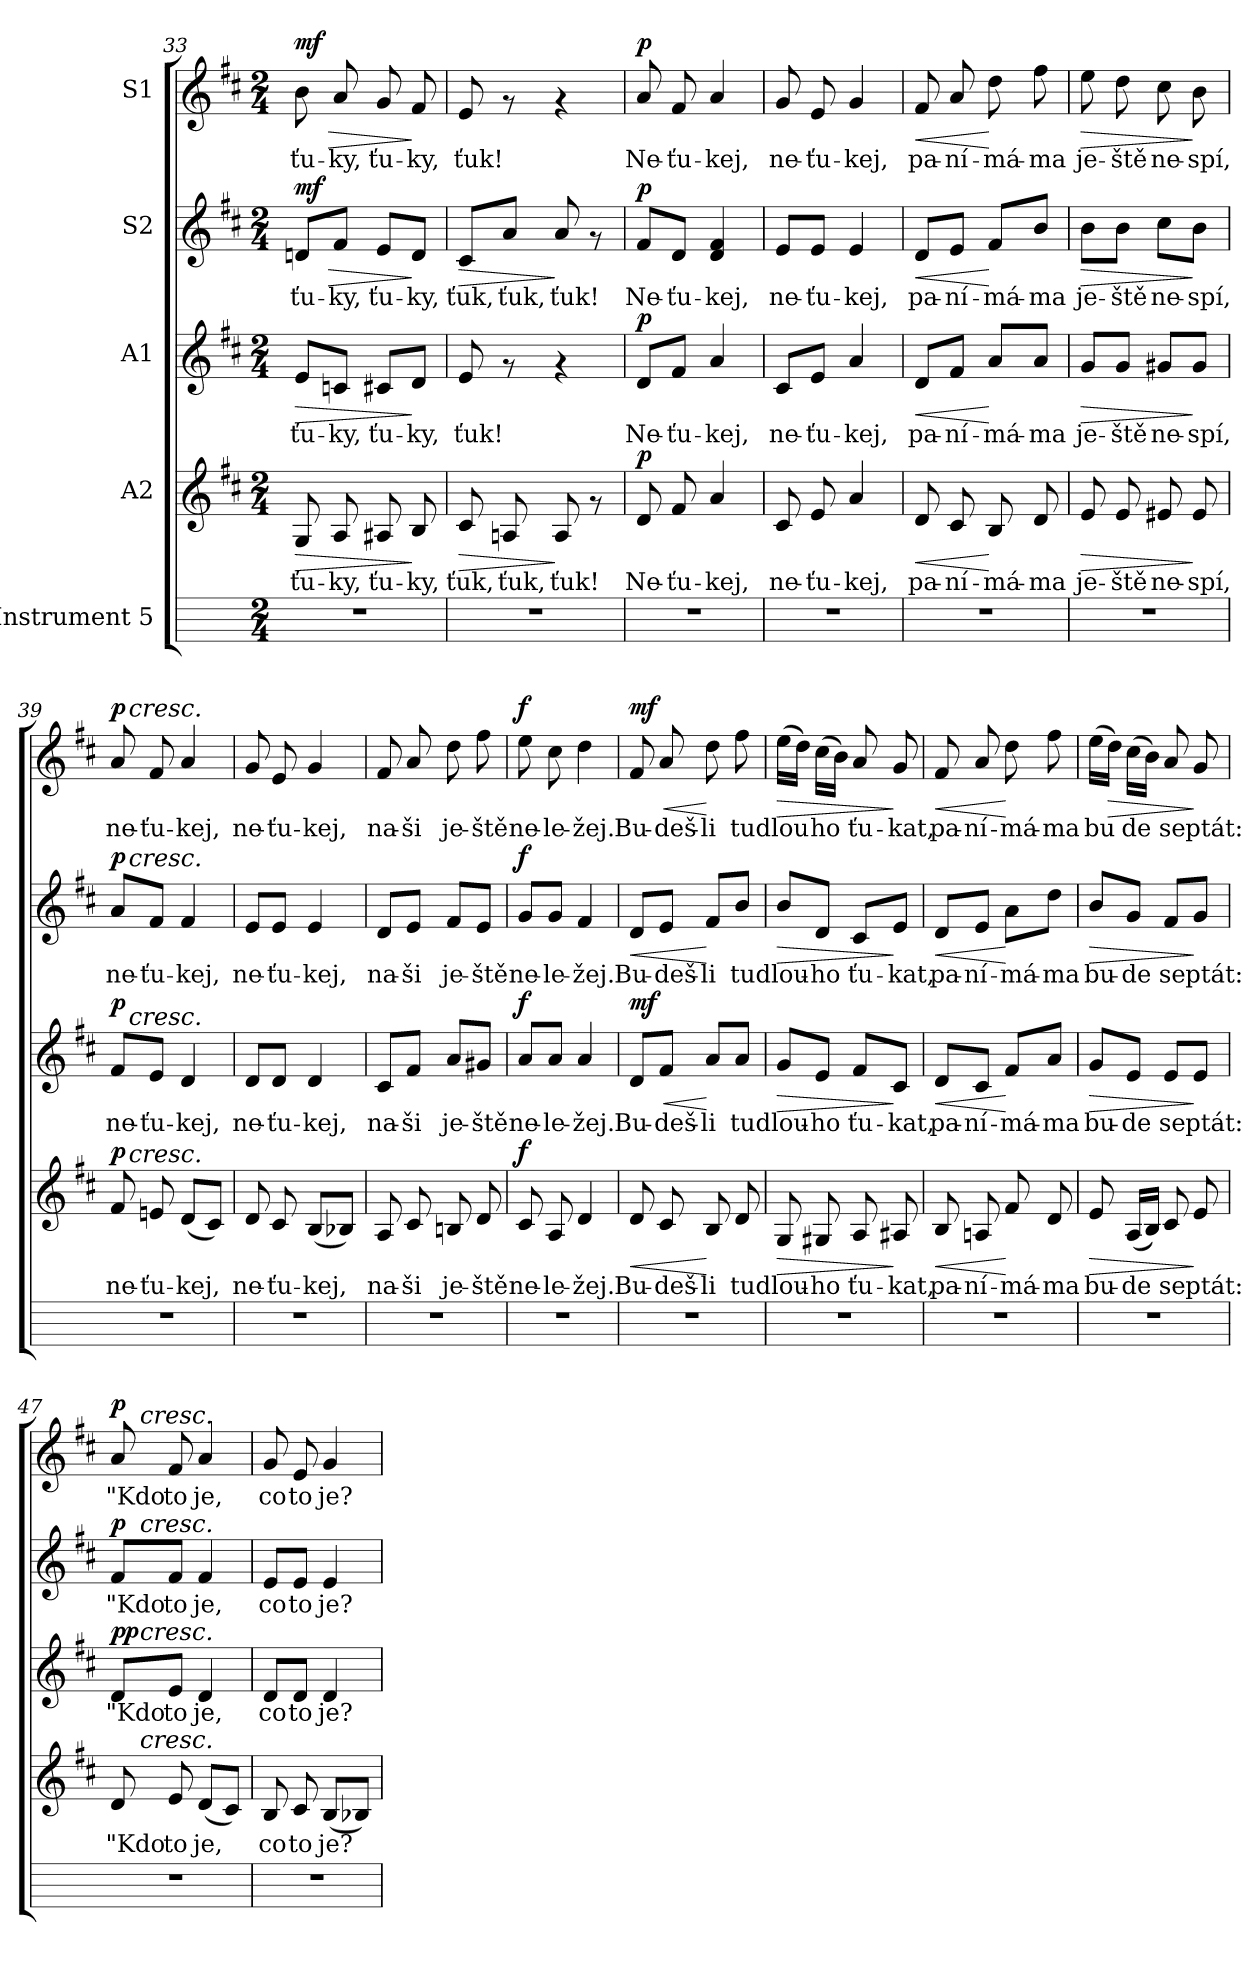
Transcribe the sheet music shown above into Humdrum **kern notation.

**kern	**kern	**text	**dynam	**kern	**text	**dynam	**kern	**text	**dynam	**kern	**text	**dynam
*part5	*part4	*part4	*part4	*part3	*part3	*part3	*part2	*part2	*part2	*part1	*part1	*part1
*staff5	*staff4	*staff4	*staff4	*staff3	*staff3	*staff3	*staff2	*staff2	*staff2	*staff1	*staff1	*staff1
*I"Instrument 5	*I"A2	*	*	*I"A1	*	*	*I"S2	*	*	*I"S1	*	*
*	*clefG2	*	*	*clefG2	*	*	*clefG2	*	*	*clefG2	*	*
*k[]	*k[f#c#]	*	*	*k[f#c#]	*	*	*k[f#c#]	*	*	*k[f#c#]	*	*
*C:	*D:	*	*	*D:	*	*	*D:	*	*	*D:	*	*
*M2/4	*M2/4	*	*	*M2/4	*	*	*M2/4	*	*	*M2/4	*	*
=33	=33	=33	=33	=33	=33	=33	=33	=33	=33	=33	=33	=33
!	!	!LO:LY:b:cj	!LO:HP:b	!	!LO:LY:b:cj	!LO:HP:b	!	!LO:LY:b:cj	!LO:HP:b	!	!LO:LY:b:cj	!LO:HP:b
!	!	!	!	!	!	!LO:DY:n=1:a	!	!	!	!	!	!
!	!	!	!	!	!	!LO:DY:n=2:b	!	!	!LO:DY:n=1:a	!	!	!LO:DY:n=1:a
2r	8G/	ťu-	>	8e/L	ťu-	> mf mf	8dn/L	ťu-	> mf	8b\	ťu-	> mf
!	!	!LO:LY:b:cj	!	!	!LO:LY:b:cj	!	!	!LO:LY:b:cj	!	!	!LO:LY:b:cj	!
.	8A/	-ky,	.	8cn/J	-ky,	.	8f#/J	-ky,	.	8a/	-ky,	.
!	!	!LO:LY:b:cj	!	!	!LO:LY:b:cj	!	!	!LO:LY:b:cj	!	!	!LO:LY:b:cj	!
.	8A#X/	ťu-	.	8c#X/L	ťu-	.	8e/L	ťu-	.	8g/	ťu-	.
!	!	!LO:LY:b:cj	!	!	!LO:LY:b:cj	!	!	!LO:LY:b:cj	!	!	!LO:LY:b:cj	!
.	8B/	-ky,	]	8d/J	-ky,	]	8d/J	-ky,	]	8f#/	-ky,	]
=34	=34	=34	=34	=34	=34	=34	=34	=34	=34	=34	=34	=34
!	!	!LO:LY:b:cj	!LO:HP:b	!	!LO:LY:b:cj	!	!	!LO:LY:b:cj	!LO:HP:b	!	!LO:LY:b:cj	!
2r	8c#/	ťuk,	>	8e/	ťuk!	.	8c#/L	ťuk,	>	8e/	ťuk!	.
!	!	!LO:LY:b:cj	!	!	!	!	!	!LO:LY:b:cj	!	!	!	!
.	8An/	ťuk,	.	8rf	.	.	8a/J	ťuk,	.	8rf	.	.
!	!	!LO:LY:b:cj	!	!	!	!	!	!LO:LY:b:cj	!	!	!	!
.	8A/	ťuk!	]	4rf	.	.	8a/	ťuk!	]	4rf	.	.
.	8rf	.	.	.	.	.	8rf	.	.	.	.	.
=35	=35	=35	=35	=35	=35	=35	=35	=35	=35	=35	=35	=35
!	!	!LO:LY:b:cj	!LO:DY:a	!	!LO:LY:b:cj	!LO:DY:a	!	!LO:LY:b:cj	!LO:DY:a	!	!LO:LY:b:cj	!LO:DY:a
2r	8d/	Ne-	p	8d/L	Ne-	p	8f#/L	Ne-	p	8a/	Ne-	p
!	!	!LO:LY:b:cj	!	!	!LO:LY:b:cj	!	!	!LO:LY:b:cj	!	!	!LO:LY:b:cj	!
.	8f#/	-ťu-	.	8f#/J	-ťu-	.	8d/J	-ťu-	.	8f#/	-ťu-	.
!	!	!LO:LY:b:cj	!	!	!LO:LY:b:cj	!	!	!LO:LY:b:cj	!	!	!LO:LY:b:cj	!
.	4a/	-kej,	.	4a/	-kej,	.	4f#/ 4d/	-kej,	.	4a/	-kej,	.
!!LO:PB:g=z
=36	=36	=36	=36	=36	=36	=36	=36	=36	=36	=36	=36	=36
!	!	!LO:LY:b:cj	!	!	!LO:LY:b:cj	!	!	!LO:LY:b:cj	!	!	!LO:LY:b:cj	!
2r	8c#/	ne-	.	8c#/L	ne-	.	8e/L	ne-	.	8g/	ne-	.
!	!	!LO:LY:b:cj	!	!	!LO:LY:b:cj	!	!	!LO:LY:b:cj	!	!	!LO:LY:b:cj	!
.	8e/	-ťu-	.	8e/J	-ťu-	.	8e/J	-ťu-	.	8e/	-ťu-	.
!	!	!LO:LY:b:cj	!	!	!LO:LY:b:cj	!	!	!LO:LY:b:cj	!	!	!LO:LY:b:cj	!
.	4a/	-kej,	.	4a/	-kej,	.	4e/	-kej,	.	4g/	-kej,	.
=37	=37	=37	=37	=37	=37	=37	=37	=37	=37	=37	=37	=37
!	!	!LO:LY:b:cj	!LO:HP:b	!	!LO:LY:b:cj	!LO:HP:b	!	!LO:LY:b:cj	!LO:HP:b	!	!LO:LY:b:cj	!LO:HP:b
2r	8d/	pa-	<	8d/L	pa-	<	8d/L	pa-	<	8f#/	pa-	<
!	!	!LO:LY:b:cj	!	!	!LO:LY:b:cj	!	!	!LO:LY:b:cj	!	!	!LO:LY:b:cj	!
.	8c#/	-ní-	.	8f#/J	-ní-	.	8e/J	-ní-	.	8a/	-ní-	.
!	!	!LO:LY:b:cj	!	!	!LO:LY:b:cj	!	!	!LO:LY:b:cj	!	!	!LO:LY:b:cj	!
.	8B/	-má-	[	8a/L	-má-	[	8f#/L	-má-	[	8dd\	-má-	[
!	!	!LO:LY:b:cj	!	!	!LO:LY:b:cj	!	!	!LO:LY:b:cj	!	!	!LO:LY:b:cj	!
.	8d/	-ma	.	8a/J	-ma	.	8b/J	-ma	.	8ff#\	-ma	.
=38	=38	=38	=38	=38	=38	=38	=38	=38	=38	=38	=38	=38
!	!	!LO:LY:b:cj	!LO:HP:b	!	!LO:LY:b:cj	!LO:HP:b	!	!LO:LY:b:cj	!LO:HP:b	!	!LO:LY:b:cj	!LO:HP:b
2r	8e/	je-	>	8g/L	je-	>	8b\L	je-	>	8ee\	je-	>
!	!	!LO:LY:b:cj	!	!	!LO:LY:b:cj	!	!	!LO:LY:b:cj	!	!	!LO:LY:b:cj	!
.	8e/	-ště	.	8g/J	-ště	.	8b\J	-ště	.	8dd\	-ště	.
!	!	!LO:LY:b:cj	!	!	!LO:LY:b:cj	!	!	!LO:LY:b:cj	!	!	!LO:LY:b:cj	!
.	8e#X/	ne-	.	8g#X/L	ne-	.	8cc#\L	ne-	.	8cc#\	ne-	.
!	!	!LO:LY:b:cj	!	!	!LO:LY:b:cj	!	!	!LO:LY:b:cj	!	!	!LO:LY:b:cj	!
.	8e#/	-spí,	]	8g#/J	-spí,	]	8b\J	-spí,	]	8b\	-spí,	]
=39	=39	=39	=39	=39	=39	=39	=39	=39	=39	=39	=39	=39
!	!	!LO:LY:b:cj	!LO:DY:a	!	!LO:LY:b:cj	!LO:DY:a	!	!LO:LY:b:cj	!LO:DY:a	!	!LO:LY:b:cj	!LO:DY:a
*	*^	*	*	*^	*	*	*^	*	*	*^	*	*
2r	8f#/	16ryy	ne-	p	8f#/L	16ryy	ne-	p	8a/L	16ryy	ne-	p	8a/	16ryy	ne-	p
!	!	!	!	!	!	!	!	!	!	!	!	!	!	!LO:TX:a:i:t=cresc.	!	!
!	!	!	!	!	!	!	!	!	!	!LO:TX:a:i:t=cresc.	!	!	!	!	!	!
!	!	!	!	!	!	!LO:TX:a:i:t=cresc.	!	!	!	!	!	!	!	!	!	!
!	!	!LO:TX:a:i:t=cresc.	!	!	!	!	!	!	!	!	!	!	!	!	!	!
.	.	4..ryy	.	.	.	4..ryy	.	.	.	4..ryy	.	.	.	4..ryy	.	.
!	!	!	!LO:LY:b:cj	!	!	!	!LO:LY:b:cj	!	!	!	!LO:LY:b:cj	!	!	!	!LO:LY:b:cj	!
.	8en/	.	-ťu-	.	8e/J	.	-ťu-	.	8f#/J	.	-ťu-	.	8f#/	.	-ťu-	.
!	!	!	!LO:LY:b:cj	!	!	!	!LO:LY:b:cj	!	!	!	!LO:LY:b:cj	!	!	!	!LO:LY:b:cj	!
.	(<8d/L	.	-kej,	.	4d/	.	-kej,	.	4f#/	.	-kej,	.	4a/	.	-kej,	.
!	!	!	!LO:LY:b:cj	!	!	!	!	!	!	!	!	!	!	!	!	!
.	8c#/J)	.	.	.	.	.	.	.	.	.	.	.	.	.	.	.
=40	=40	=40	=40	=40	=40	=40	=40	=40	=40	=40	=40	=40	=40	=40	=40	=40
!	!	!	!LO:LY:b:cj	!	!	!	!LO:LY:b:cj	!	!	!	!LO:LY:b:cj	!	!	!	!LO:LY:b:cj	!
*	*v	*v	*	*	*	*	*	*	*v	*v	*	*	*v	*v	*	*
*	*	*	*	*v	*v	*	*	*	*	*	*	*	*
2r	8d/	ne-	.	8d/L	ne-	.	8e/L	ne-	.	8g/	ne-	.
!	!	!LO:LY:b:cj	!	!	!LO:LY:b:cj	!	!	!LO:LY:b:cj	!	!	!LO:LY:b:cj	!
.	8c#/	-ťu-	.	8d/J	-ťu-	.	8e/J	-ťu-	.	8e/	-ťu-	.
!	!	!LO:LY:b:cj	!	!	!LO:LY:b:cj	!	!	!LO:LY:b:cj	!	!	!LO:LY:b:cj	!
.	(<8B/L	-kej,	.	4d/	-kej,	.	4e/	-kej,	.	4g/	-kej,	.
!	!	!LO:LY:b:cj	!	!	!	!	!	!	!	!	!	!
.	8B-X/J)	.	.	.	.	.	.	.	.	.	.	.
!!LO:LB:g=z
=41	=41	=41	=41	=41	=41	=41	=41	=41	=41	=41	=41	=41
!	!	!LO:LY:b:cj	!	!	!LO:LY:b:cj	!	!	!LO:LY:b:cj	!	!	!LO:LY:b:cj	!
2r	8A/	na-	.	8c#/L	na-	.	8d/L	na-	.	8f#/	na-	.
!	!	!LO:LY:b:cj	!	!	!LO:LY:b:cj	!	!	!LO:LY:b:cj	!	!	!LO:LY:b:cj	!
.	8c#/	-ši	.	8f#/J	-ši	.	8e/J	-ši	.	8a/	-ši	.
!	!	!LO:LY:b:cj	!	!	!LO:LY:b:cj	!	!	!LO:LY:b:cj	!	!	!LO:LY:b:cj	!
.	8Bn/	je-	.	8a/L	je-	.	8f#/L	je-	.	8dd\	je-	.
!	!	!LO:LY:b:cj	!	!	!LO:LY:b:cj	!	!	!LO:LY:b:cj	!	!	!LO:LY:b:cj	!
.	8d/	-ště	.	8g#X/J	-ště	.	8e/J	-ště	.	8ff#\	-ště	.
=42	=42	=42	=42	=42	=42	=42	=42	=42	=42	=42	=42	=42
!	!	!LO:LY:b:cj	!LO:DY:a	!	!LO:LY:b:cj	!LO:DY:a	!	!LO:LY:b:cj	!LO:DY:a	!	!LO:LY:b:cj	!LO:DY:a
2r	8c#/	ne-	f	8a/L	ne-	f	8g/L	ne-	f	8ee\	ne-	f
!	!	!LO:LY:b:cj	!	!	!LO:LY:b:cj	!	!	!LO:LY:b:cj	!	!	!LO:LY:b:cj	!
.	8A/	-le-	.	8a/J	-le-	.	8g/J	-le-	.	8cc#\	-le-	.
!	!	!LO:LY:b:cj	!	!	!LO:LY:b:cj	!	!	!LO:LY:b:cj	!	!	!LO:LY:b:cj	!
.	4d/	-žej.	.	4a/	-žej.	.	4f#/	-žej.	.	4dd\	-žej.	.
=43	=43	=43	=43	=43	=43	=43	=43	=43	=43	=43	=43	=43
!	!	!LO:LY:b:cj	!LO:HP:b	!	!LO:LY:b:cj	!LO:HP:b	!	!LO:LY:b:cj	!LO:HP:b	!	!LO:LY:b:cj	!LO:HP:b
!	!	!	!	!	!	!LO:DY:n=1:b	!	!	!LO:DY:n=1:a	!	!	!
!	!	!	!	!	!	!	!	!	!LO:DY:n=2:b	!	!	!LO:DY:n=1:a
2r	8d/	Bu-	<	8d/L	Bu-	< mf	8d/L	Bu-	< mf mf	8f#/	Bu-	< mf
!	!	!LO:LY:b:cj	!	!	!LO:LY:b:cj	!	!	!LO:LY:b:cj	!	!	!LO:LY:b:cj	!
.	8c#/	-deš-	.	8f#/J	-deš-	.	8e/J	-deš-	.	8a/	-deš-	.
!	!	!LO:LY:b:cj	!	!	!LO:LY:b:cj	!	!	!LO:LY:b:cj	!	!	!LO:LY:b:cj	!
.	8B/	-li	[	8a/L	-li	[	8f#/L	-li	[	8dd\	-li	[
!	!	!LO:LY:b:cj	!	!	!LO:LY:b:cj	!	!	!LO:LY:b:cj	!	!	!LO:LY:b:cj	!
.	8d/	tu	.	8a/J	tu	.	8b/J	tu	.	8ff#\	tu	.
=44	=44	=44	=44	=44	=44	=44	=44	=44	=44	=44	=44	=44
!	!	!LO:LY:b:cj	!LO:HP:b	!	!LO:LY:b:cj	!LO:HP:b	!	!LO:LY:b:cj	!LO:HP:b	!	!LO:LY:b:cj	!LO:HP:b
2r	8G/	dlou-	>	8g/L	dlou-	>	8b/L	dlou-	>	(>16ee\L	dlou-	>
!	!	!	!	!	!	!	!	!	!	!	!LO:LY:b:cj	!
.	.	.	.	.	.	.	.	.	.	16dd\J)	--	.
!	!	!LO:LY:b:cj	!	!	!LO:LY:b:cj	!	!	!LO:LY:b:cj	!	!	!LO:LY:b:cj	!
.	8G#X/	-ho	.	8e/J	-ho	.	8d/J	-ho	.	(>16cc#\L	-ho	.
!	!	!	!	!	!	!	!	!	!	!	!LO:LY:b:cj	!
.	.	.	.	.	.	.	.	.	.	16b\J)	.	.
!	!	!LO:LY:b:cj	!	!	!LO:LY:b:cj	!	!	!LO:LY:b:cj	!	!	!LO:LY:b:cj	!
.	8A/	ťu-	.	8f#/L	ťu-	.	8c#/L	ťu-	.	8a/	ťu-	.
!	!	!LO:LY:b:cj	!	!	!LO:LY:b:cj	!	!	!LO:LY:b:cj	!	!	!LO:LY:b:cj	!
.	8A#X/	-kat,	]	8c#/J	-kat,	]	8e/J	-kat,	]	8g/	-kat,	]
=45	=45	=45	=45	=45	=45	=45	=45	=45	=45	=45	=45	=45
!	!	!LO:LY:b:cj	!LO:HP:b	!	!LO:LY:b:cj	!LO:HP:b	!	!LO:LY:b:cj	!LO:HP:b	!	!LO:LY:b:cj	!LO:HP:b
2r	8B/	pa-	<	8d/L	pa-	<	8d/L	pa-	<	8f#/	pa-	<
!	!	!LO:LY:b:cj	!	!	!LO:LY:b:cj	!	!	!LO:LY:b:cj	!	!	!LO:LY:b:cj	!
.	8An/	-ní-	.	8c#/J	-ní-	.	8e/J	-ní-	.	8a/	-ní-	.
!	!	!LO:LY:b:cj	!	!	!LO:LY:b:cj	!	!	!LO:LY:b:cj	!	!	!LO:LY:b:cj	!
.	8f#/	-má-	[	8f#/L	-má-	[	8a\L	-má-	[	8dd\	-má-	[
!	!	!LO:LY:b:cj	!	!	!LO:LY:b:cj	!	!	!LO:LY:b:cj	!	!	!LO:LY:b:cj	!
.	8d/	-ma	.	8a/J	-ma	.	8dd\J	-ma	.	8ff#\	-ma	.
!!LO:PB:g=z
=46	=46	=46	=46	=46	=46	=46	=46	=46	=46	=46	=46	=46
!	!	!LO:LY:b:cj	!LO:HP:b	!	!LO:LY:b:cj	!LO:HP:b	!	!LO:LY:b:cj	!LO:HP:b	!	!LO:LY:b:cj	!
2r	8e/	bu-	>	8g/L	bu-	>	8b/L	bu-	>	(>16ee\L	bu-	.
!	!	!	!	!	!	!	!	!	!	!	!LO:LY:b:cj	!LO:HP:b
.	.	.	.	.	.	.	.	.	.	16dd\J)	--	>
!	!	!LO:LY:b:cj	!	!	!LO:LY:b:cj	!	!	!LO:LY:b:cj	!	!	!LO:LY:b:cj	!
.	(<16A/L	-de	.	8e/J	-de	.	8g/J	-de	.	(>16cc#\L	-de	.
!	!	!LO:LY:b:cj	!	!	!	!	!	!	!	!	!LO:LY:b:cj	!
.	16B/J)	.	.	.	.	.	.	.	.	16b\J)	.	.
!	!	!LO:LY:b:cj	!	!	!LO:LY:b:cj	!	!	!LO:LY:b:cj	!	!	!LO:LY:b:cj	!
.	8c#/	se	.	8e/L	se	.	8f#/L	se	.	8a/	se	.
!	!	!LO:LY:b:cj	!	!	!LO:LY:b:cj	!	!	!LO:LY:b:cj	!	!	!LO:LY:b:cj	!
.	8e/	ptát:	]	8e/J	ptát:	]	8g/J	ptát:	]	8g/	ptát:	]
=47	=47	=47	=47	=47	=47	=47	=47	=47	=47	=47	=47	=47
!	!	!LO:LY:b:cj	!	!	!LO:LY:b:cj	!LO:DY:a	!	!LO:LY:b:cj	!	!	!LO:LY:b:cj	!
!	!	!	!	!	!	!LO:DY:n=1:b	!	!	!LO:DY:a	!	!	!LO:DY:a
*	*^	*	*	*^	*	*	*^	*	*	*^	*	*
2r	8d/	16ryy	"Kdo	.	8d/L	16ryy	"Kdo	p p	8f#/L	16ryy	"Kdo	p	8a/	16ryy	"Kdo	p
!	!	!	!	!	!	!	!	!	!	!	!	!	!	!LO:TX:a:i:t=cresc.	!	!
!	!	!	!	!	!	!	!	!	!	!LO:TX:a:i:t=cresc.	!	!	!	!	!	!
!	!	!	!	!	!	!LO:TX:a:i:t=cresc.	!	!	!	!	!	!	!	!	!	!
!	!	!LO:TX:a:i:t=cresc.	!	!	!	!	!	!	!	!	!	!	!	!	!	!
.	.	4..ryy	.	.	.	4..ryy	.	.	.	4..ryy	.	.	.	4..ryy	.	.
!	!	!	!LO:LY:b:cj	!	!	!	!LO:LY:b:cj	!	!	!	!LO:LY:b:cj	!	!	!	!LO:LY:b:cj	!
.	8e/	.	to	.	8e/J	.	to	.	8f#/J	.	to	.	8f#/	.	to	.
!	!	!	!LO:LY:b:cj	!	!	!	!LO:LY:b:cj	!	!	!	!LO:LY:b:cj	!	!	!	!LO:LY:b:cj	!
.	(<8d/L	.	je,	.	4d/	.	je,	.	4f#/	.	je,	.	4a/	.	je,	.
!	!	!	!LO:LY:b:cj	!	!	!	!	!	!	!	!	!	!	!	!	!
.	8c#/J)	.	.	.	.	.	.	.	.	.	.	.	.	.	.	.
=48	=48	=48	=48	=48	=48	=48	=48	=48	=48	=48	=48	=48	=48	=48	=48	=48
!	!	!	!LO:LY:b:cj	!	!	!	!LO:LY:b:cj	!	!	!	!LO:LY:b:cj	!	!	!	!LO:LY:b:cj	!
*	*v	*v	*	*	*	*	*	*	*v	*v	*	*	*v	*v	*	*
*	*	*	*	*v	*v	*	*	*	*	*	*	*	*
2r	8B/	co	.	8d/L	co	.	8e/L	co	.	8g/	co	.
!	!	!LO:LY:b:cj	!	!	!LO:LY:b:cj	!	!	!LO:LY:b:cj	!	!	!LO:LY:b:cj	!
.	8c#/	to	.	8d/J	to	.	8e/J	to	.	8e/	to	.
!	!	!LO:LY:b:cj	!	!	!LO:LY:b:cj	!	!	!LO:LY:b:cj	!	!	!LO:LY:b:cj	!
.	(<8B/L	je?	.	4d/	je?	.	4e/	je?	.	4g/	je?	.
!	!	!LO:LY:b:cj	!	!	!	!	!	!	!	!	!	!
.	8B-X/J)	.	.	.	.	.	.	.	.	.	.	.
=	=	=	=	=	=	=	=	=	=	=	=	=
*-	*-	*-	*-	*-	*-	*-	*-	*-	*-	*-	*-	*-
